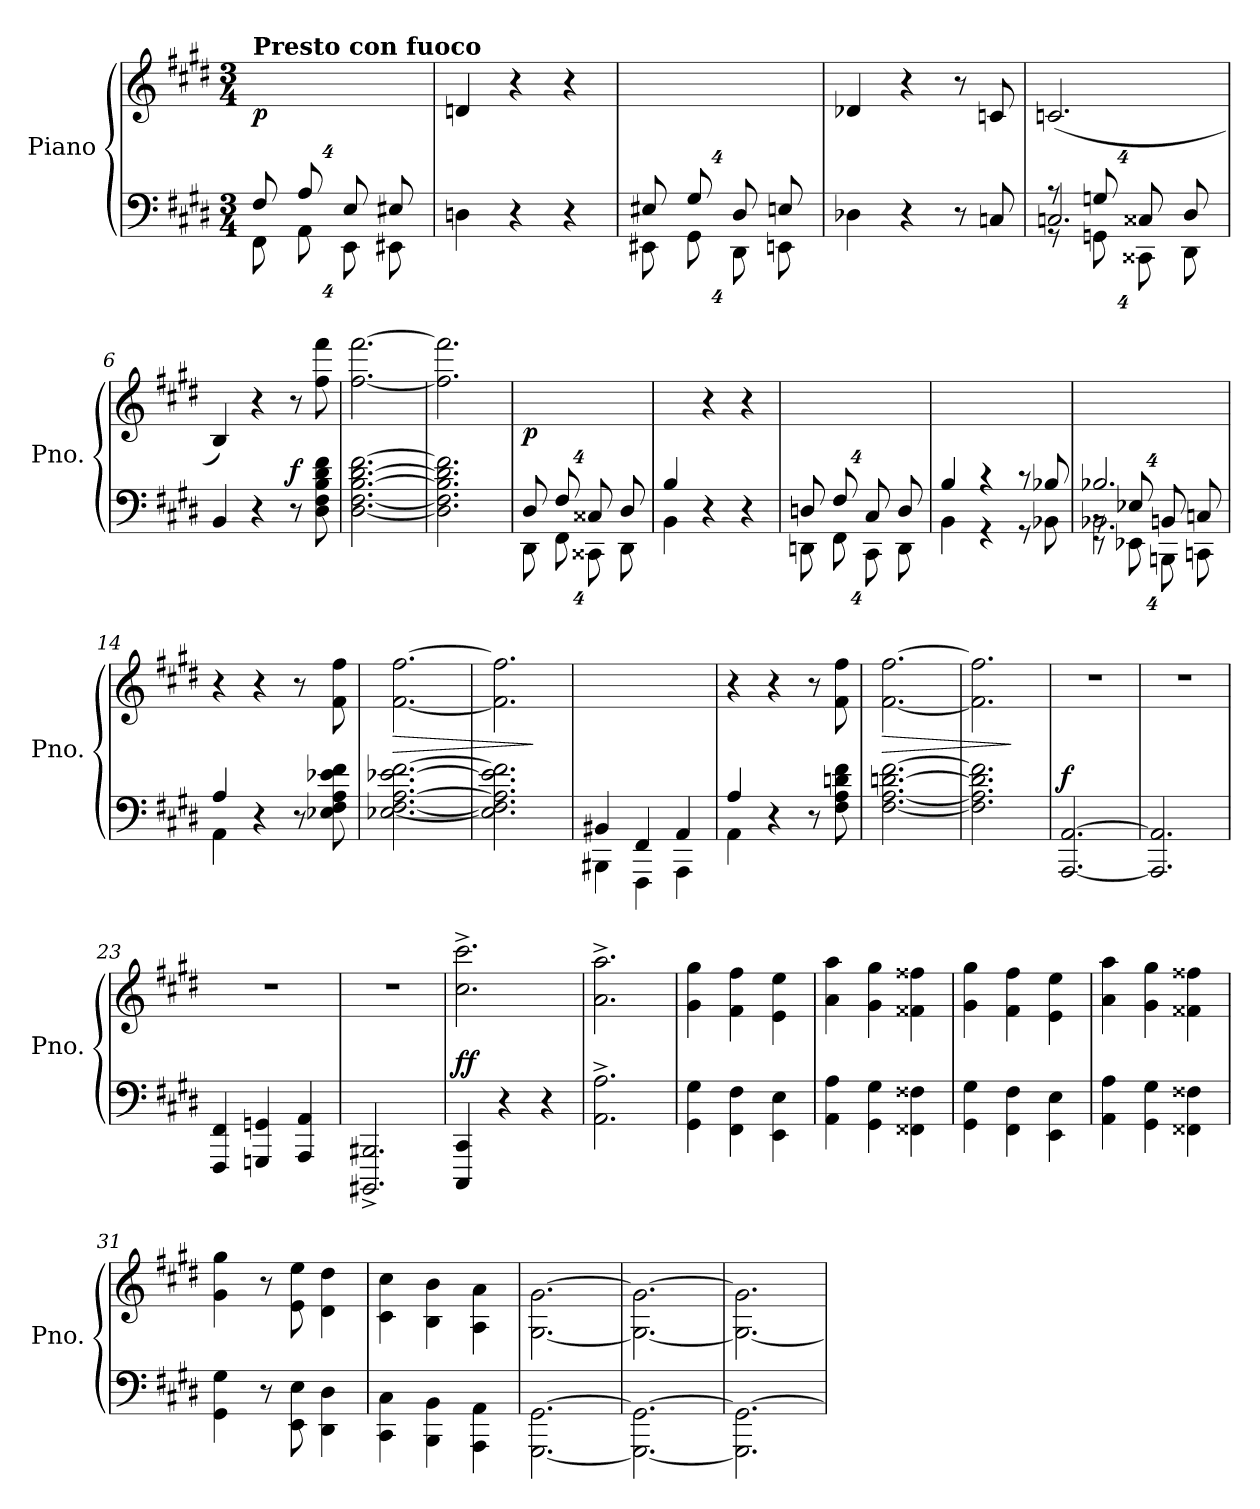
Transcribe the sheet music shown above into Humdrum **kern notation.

**kern	**kern	**dynam
*part1	*part1	*part1
*staff2	*staff1	*staff1/2
*I"Piano	*	*
*I'Pno.	*	*
*clefF4	*clefG2	*
*k[f#c#g#d#]	*k[f#c#g#d#]	*
*M3/4	*M3/4	*
*MM330	*MM330	*
*Xbrackettup	*	*
=1	=1	=1
*^	*	*
!	!	!LO:TX:a:B:t=Presto con fuoco	!
!	!	!	!LO:DY:b
(16%3F#/	16%3FF#\	2.ryy	p
16%3A/	16%3AA\	.	.
16%3E/	16%3EE\	.	.
16%3E#X/	16%3EE#X\	.	.
*v	*v	*	*
=2	=2	=2
4Dn\	4dn/)	.
4r	4r	.
4r	4r	.
=3	=3	=3
*^	*	*
(16%3E#X/	16%3EE#X\	2.ryy	.
16%3G#/	16%3GG#\	.	.
16%3D#/	16%3DD#\	.	.
16%3En/	16%3EEn\	.	.
*v	*v	*	*
=4	=4	=4
4D-X\	4d-X/)	.
4r	4r	.
8r	8r	.
8Cn/	8cn/	.
=5	=5	=5
*^	*	*
*	*^	*	*
2.Cn/	16%3rGG	16%3rA	(2.cn/	.
.	16%3GGn\	16%3Gn/	.	.
.	16%3CC##X\	16%3C##X/	.	.
.	16%3DD#\	16%3D#/	.	.
*v	*v	*v	*	*
=6	=6	=6
4BB/	4B/)	.
4r	4r	.
!	!	!LO:DY:a=2
8r	8r	f
8D#\ 8F#\ 8B\ 8d#\ 8f#\	8ff#\ 8fff#\	.
=7	=7	=7
[2.D#\ [2.F#\ [2.B\ [2.d#\ [2.f#\	[2.ff#\ [2.fff#\	.
=8	=8	=8
2.D#\] 2.F#\] 2.B\] 2.d#\] 2.f#\]	2.ff#\] 2.fff#\]	.
!!LO:LB:g=z
=9	=9	=9
*^	*	*
!	!	!	!LO:DY:b
16%3D#/	16%3DD#\	2.ryy	p
16%3F#/	16%3FF#\	.	.
16%3C##X/	16%3CC##X\	.	.
16%3D#/	16%3DD#\	.	.
=10	=10	=10	=10
4B/	4BB\	4ryy	.
4r	2ryy	4r	.
4r	.	4r	.
=11	=11	=11	=11
16%3Dn/	16%3DDn\	2.ryy	.
16%3F#/	16%3FF#\	.	.
16%3C#/	16%3CC#\	.	.
16%3D/	16%3DD\	.	.
=12	=12	=12	=12
4B/	4BB\	2.ryy	.
4r	4r	.	.
8r	8r	.	.
8B-X/	8BB-X\	.	.
=13	=13	=13	=13
*^	*^	*	*
16%3rBB	2.BB-X\	2.B-X/	16%3rEE	2.ryy	.
16%3E-X/	.	.	16%3EE-X\	.	.
16%3BBn/	.	.	16%3BBBn\	.	.
16%3Cn/	.	.	16%3CCn\	.	.
*	*v	*v	*v	*	*
=14	=14	=14	=14
4A/	4AA\	4r	.
4r	2ryy	4r	.
8r	.	8r	.
8E-X\ 8F#\ 8A\ 8e-X\ 8f#\	.	8f#\ 8ff#\	.
*v	*v	*	*
=15	=15	=15
!	!	!LO:HP:b
[2.E-X\ [2.F#\ [2.A\ [2.e-X\ [2.f#\	[2.f#\ [2.ff#\	>
=16	=16	=16
2.E-\] 2.F#\] 2.A\] 2.e-\] 2.f#\]	2.f#\] 2.ff#\]	.
.	.	]
!!LO:LB:g=z
=17	=17	=17
*^	*	*
4BBB#X\	4BB#X/	2.ryy	.
4FFF#\	4FF#/	.	.
4AAA\	4AA/	.	.
=18	=18	=18	=18
4A/	4AA\	4r	.
4r	2ryy	4r	.
8r	.	8r	.
8F#\ 8A\ 8dn\ 8f#\	.	8f#\ 8ff#\	.
*v	*v	*	*
=19	=19	=19
!	!	!LO:HP:b
[2.F#\ [2.A\ [2.dn\ [2.f#\	[2.f#\ [2.ff#\	>
=20	=20	=20
2.F#\] 2.A\] 2.d\] 2.f#\]	2.f#\] 2.ff#\]	.
.	.	]
=21	=21	=21
!	!	!LO:DY:a=2
[2.AAA/ [2.AA/	2.r	f
=22	=22	=22
2.AAA/] 2.AA/]	2.r	.
=23	=23	=23
4FFF#/ 4FF#/	2.r	.
4GGGn/ 4GGn/	.	.
4AAA/ 4AA/	.	.
=24	=24	=24
2.BBBB#X/^ 2.BBB#X/^	2.r	.
=25	=25	=25
!	!	!LO:DY:a=2
4CCC#/ 4CC#/	2.cc#\^ 2.ccc#\^	ff
4r	.	.
4r	.	.
=26	=26	=26
2.AA\^ 2.A\^	2.a\^ 2.aa\^	.
=27	=27	=27
4GG#\ 4G#\	4g#\ 4gg#\	.
4FF#\ 4F#\	4f#\ 4ff#\	.
4EE\ 4E\	4e\ 4ee\	.
!!LO:LB:g=z
=28	=28	=28
4AA\ 4A\	4a\ 4aa\	.
4GG#\ 4G#\	4g#\ 4gg#\	.
4FF##X\ 4F##X\	4f##X\ 4ff##X\	.
=29	=29	=29
4GG#\ 4G#\	4g#\ 4gg#\	.
4FF#\ 4F#\	4f#\ 4ff#\	.
4EE\ 4E\	4e\ 4ee\	.
=30	=30	=30
4AA\ 4A\	4a\ 4aa\	.
4GG#\ 4G#\	4g#\ 4gg#\	.
4FF##X\ 4F##X\	4f##X\ 4ff##X\	.
=31	=31	=31
4GG#\ 4G#\	4g#\ 4gg#\	.
8r	8r	.
8EE\ 8E\	8e\ 8ee\	.
4DD#\ 4D#\	4d#\ 4dd#\	.
=32	=32	=32
4CC#\ 4C#\	4c#\ 4cc#\	.
4BBB\ 4BB\	4B\ 4b\	.
4AAA\ 4AA\	4A\ 4a\	.
=33	=33	=33
[2.GGG#\ [2.GG#\	[2.G#\ [2.g#\	.
=34	=34	=34
2.GGG#\_ 2.GG#\_	2.G#\_ 2.g#\_	.
=35	=35	=35
2.GGG#\] 2.GG#\_	2.G#\_ 2.g#\]	.
=	=	=
*-	*-	*-
